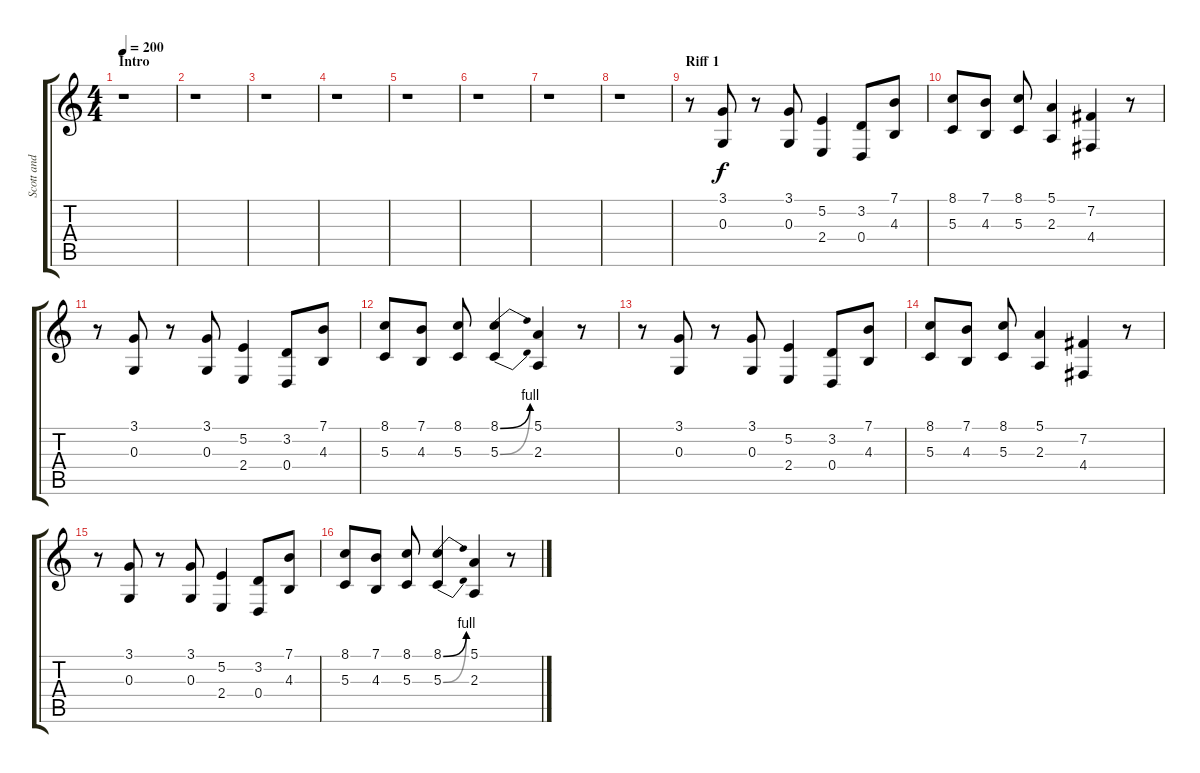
\track ("Scott and Tavis (Trumpet)" "Scott and ") {instrument trumpet}
\staff {score tabs}
\tuning (E4 B3 G3 D3 A2 E2) {hide}
\ts (4 4)
\section ("" "Intro")
\tempo 200
\clef g2
\ks c
r.1{dy f instrument trumpet} |
r.1 |
r.1 |
r.1 |
r.1 |
r.1 |
r.1 |
r.1 |
\section ("" "Riff 1")
r.8 (3.1 0.3).8 r.8 (3.1 0.3).8 (5.2 2.4).4 (3.2 0.4).8 (7.1 4.3).8 |
(8.1 5.3).8 (7.1 4.3).8 (8.1 5.3).8 (5.1 2.3).4 (7.2 4.4).4 r.8 |
r.8 (3.1 0.3).8 r.8 (3.1 0.3).8 (5.2 2.4).4 (3.2 0.4).8 (7.1 4.3).8 |
(8.1 5.3).8 (7.1 4.3).8 (8.1 5.3).8 (8.1{be (bend 0 0 60 4)} 5.3{be (bend 0 0 60 4)}).4 (5.1 2.3).4 r.8 |
r.8 (3.1 0.3).8 r.8 (3.1 0.3).8 (5.2 2.4).4 (3.2 0.4).8 (7.1 4.3).8 |
(8.1 5.3).8 (7.1 4.3).8 (8.1 5.3).8 (5.1 2.3).4 (7.2 4.4).4 r.8 |
r.8 (3.1 0.3).8 r.8 (3.1 0.3).8 (5.2 2.4).4 (3.2 0.4).8 (7.1 4.3).8 |
(8.1 5.3).8 (7.1 4.3).8 (8.1 5.3).8 (8.1{be (bend 0 0 60 4)} 5.3{be (bend 0 0 60 4)}).4 (5.1 2.3).4 r.8
